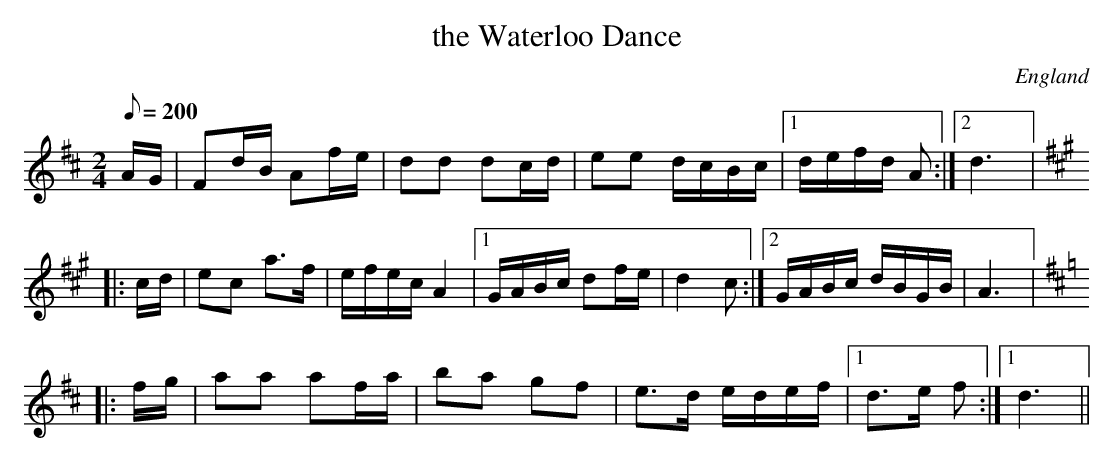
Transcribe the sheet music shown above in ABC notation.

X:1
T:the Waterloo Dance
L:1/8
M:2/4
O:England
Q:200
K:D major
A/2G/2|\
Fd/2B/2 Af/2e/2 | dd dc/2d/2 | ee d/2c/2B/2c/2 |1 d/2e/2f/2d/2 A :|2 d3 |:
[K:A] c/d/|\
ec a>f | e/f/e/c/ A2 |1 G/A/B/c/ df/e/ | d2c :|2 G/A/B/c/ d/B/G/B/ | A3 |:
[K:D]
f/2g/2 |\
aa af/2a/2 | ba gf | e>d e/2d/2e/2f/2 |1 d>e f :|1 d3 ||
